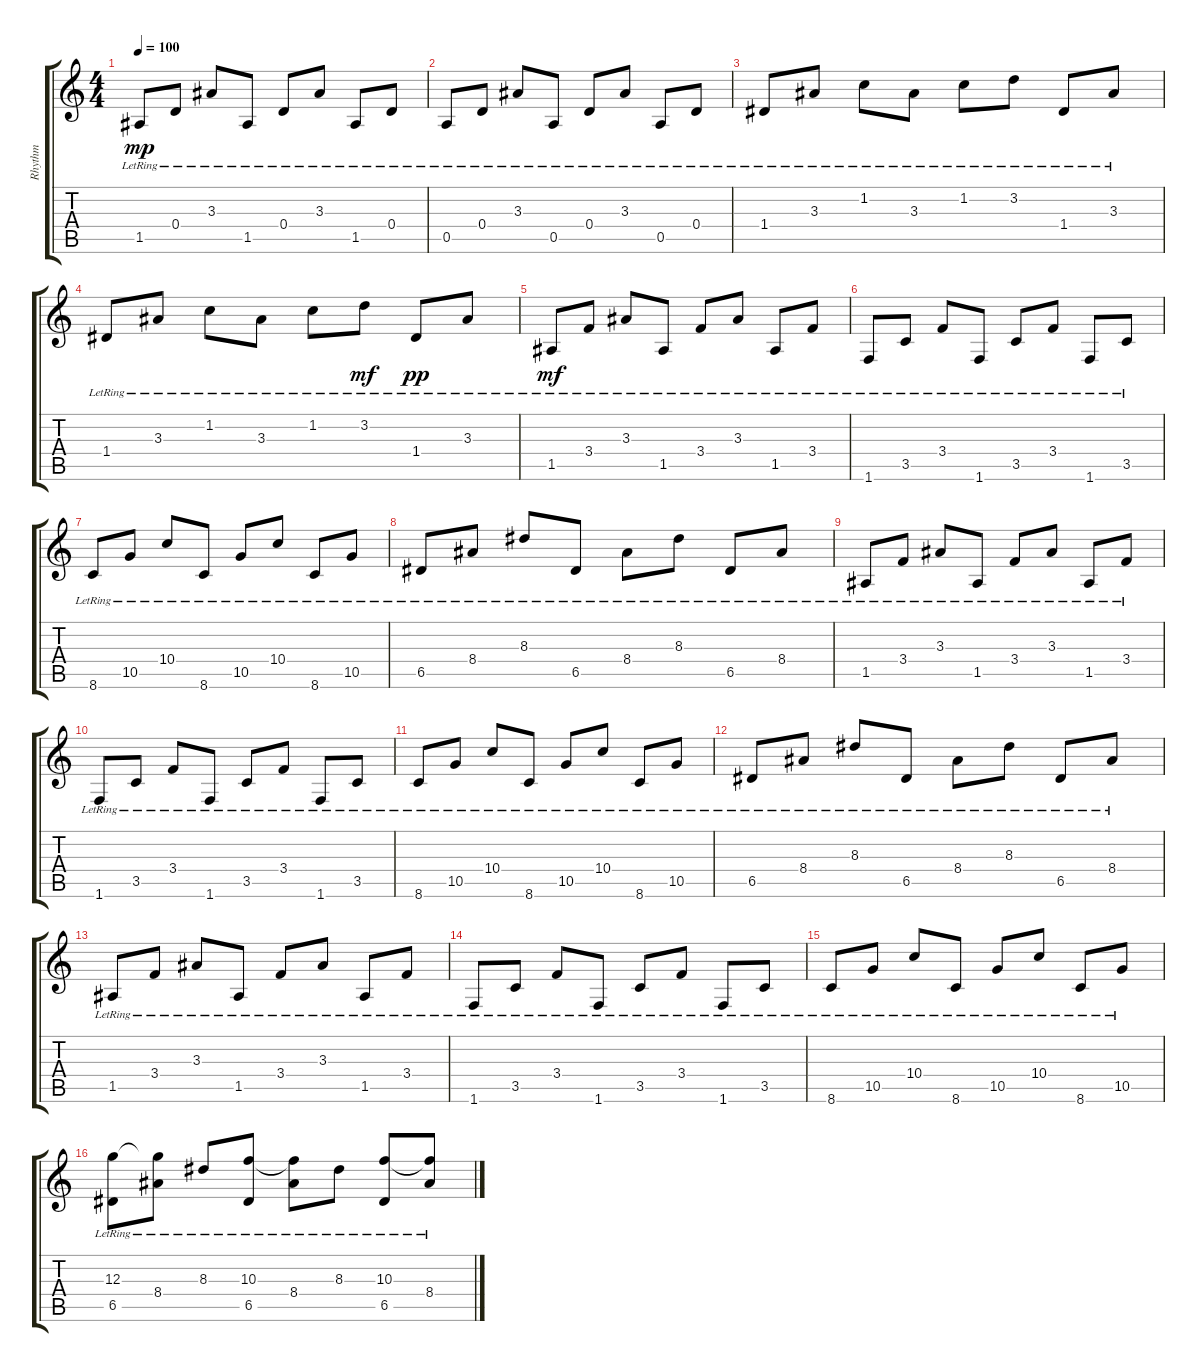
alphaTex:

\track ("Rhythm" "Rhythm") {instrument acousticguitarsteel}
\staff {score tabs}
\tuning (E4 B3 G3 D3 A2 E2) {hide}
\ts (4 4)
\tempo 100
\clef g2
\ks c
1.5{lr}.8{dy mp} 0.4{lr}.8 3.3{lr}.8 1.5{lr}.8 0.4{lr}.8 3.3{lr}.8 1.5{lr}.8 0.4{lr}.8 |
0.5{lr}.8 0.4{lr}.8 3.3{lr}.8 0.5{lr}.8 0.4{lr}.8 3.3{lr}.8 0.5{lr}.8 0.4{lr}.8 |
1.4{lr}.8 3.3{lr}.8 1.2{lr}.8 3.3{lr}.8 1.2{lr}.8 3.2{lr}.8 1.4{lr}.8 3.3{lr}.8 |
1.4{lr}.8 3.3{lr}.8 1.2{lr}.8 3.3{lr}.8 1.2{lr}.8 3.2{lr}.8{dy mf} 1.4{lr}.8{dy pp} 3.3{lr}.8 |
1.5{lr}.8{dy mf} 3.4{lr}.8 3.3{lr}.8 1.5{lr}.8 3.4{lr}.8 3.3{lr}.8 1.5{lr}.8 3.4{lr}.8 |
1.6{lr}.8 3.5{lr}.8 3.4{lr}.8 1.6{lr}.8 3.5{lr}.8 3.4{lr}.8 1.6{lr}.8 3.5{lr}.8 |
8.6{lr}.8 10.5{lr}.8 10.4{lr}.8 8.6{lr}.8 10.5{lr}.8 10.4{lr}.8 8.6{lr}.8 10.5{lr}.8 |
6.5{lr}.8 8.4{lr}.8 8.3{lr}.8 6.5{lr}.8 8.4{lr}.8 8.3{lr}.8 6.5{lr}.8 8.4{lr}.8 |
1.5{lr}.8 3.4{lr}.8 3.3{lr}.8 1.5{lr}.8 3.4{lr}.8 3.3{lr}.8 1.5{lr}.8 3.4{lr}.8 |
1.6{lr}.8 3.5{lr}.8 3.4{lr}.8 1.6{lr}.8 3.5{lr}.8 3.4{lr}.8 1.6{lr}.8 3.5{lr}.8 |
8.6{lr}.8 10.5{lr}.8 10.4{lr}.8 8.6{lr}.8 10.5{lr}.8 10.4{lr}.8 8.6{lr}.8 10.5{lr}.8 |
6.5{lr}.8 8.4{lr}.8 8.3{lr}.8 6.5{lr}.8 8.4{lr}.8 8.3{lr}.8 6.5{lr}.8 8.4{lr}.8 |
1.5{lr}.8 3.4{lr}.8 3.3{lr}.8 1.5{lr}.8 3.4{lr}.8 3.3{lr}.8 1.5{lr}.8 3.4{lr}.8 |
1.6{lr}.8 3.5{lr}.8 3.4{lr}.8 1.6{lr}.8 3.5{lr}.8 3.4{lr}.8 1.6{lr}.8 3.5{lr}.8 |
8.6{lr}.8 10.5{lr}.8 10.4{lr}.8 8.6{lr}.8 10.5{lr}.8 10.4{lr}.8 8.6{lr}.8 10.5{lr}.8 |
(12.3 6.5{lr}).8 (12.3{t} 8.4{lr}).8 8.3{lr}.8 (10.3 6.5{lr}).8 (10.3{t} 8.4{lr}).8 8.3{lr}.8 (10.3 6.5{lr}).8 (10.3{t} 8.4{lr}).8
